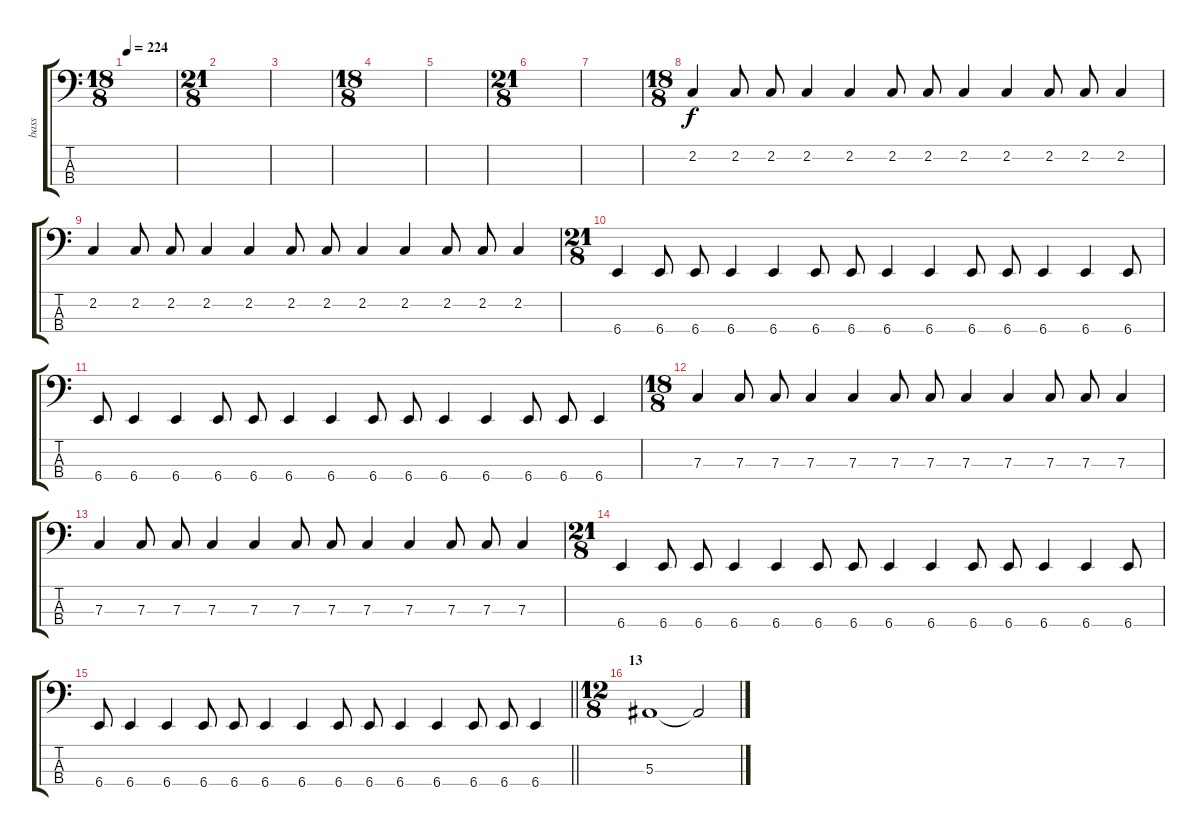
\track ("bass" "bass") {instrument electricbassfinger}
\staff {score tabs}
\tuning (Eb2 Bb1 F1 Bb0) {hide}
\ts (18 8)
\tempo 224
\clef f4
\ks c
|
\ts (21 8)
|
|
\ts (18 8)
|
|
\ts (21 8)
|
|
\ts (18 8)
2.2.4 2.2.8 2.2.8 2.2.4 2.2.4 2.2.8 2.2.8 2.2.4 2.2.4 2.2.8 2.2.8 2.2.4 |
2.2.4 2.2.8 2.2.8 2.2.4 2.2.4 2.2.8 2.2.8 2.2.4 2.2.4 2.2.8 2.2.8 2.2.4 |
\ts (21 8)
6.4.4 6.4.8 6.4.8 6.4.4 6.4.4 6.4.8 6.4.8 6.4.4 6.4.4 6.4.8 6.4.8 6.4.4 6.4.4 6.4.8 |
6.4.8 6.4.4 6.4.4 6.4.8 6.4.8 6.4.4 6.4.4 6.4.8 6.4.8 6.4.4 6.4.4 6.4.8 6.4.8 6.4.4 |
\ts (18 8)
7.3.4 7.3.8 7.3.8 7.3.4 7.3.4 7.3.8 7.3.8 7.3.4 7.3.4 7.3.8 7.3.8 7.3.4 |
7.3.4 7.3.8 7.3.8 7.3.4 7.3.4 7.3.8 7.3.8 7.3.4 7.3.4 7.3.8 7.3.8 7.3.4 |
\ts (21 8)
6.4.4 6.4.8 6.4.8 6.4.4 6.4.4 6.4.8 6.4.8 6.4.4 6.4.4 6.4.8 6.4.8 6.4.4 6.4.4 6.4.8 |
\barLineRight lightlight
6.4.8 6.4.4 6.4.4 6.4.8 6.4.8 6.4.4 6.4.4 6.4.8 6.4.8 6.4.4 6.4.4 6.4.8 6.4.8 6.4.4 |
\ts (12 8)
\section ("" "13")
5.3.1 5.3{t}.2
